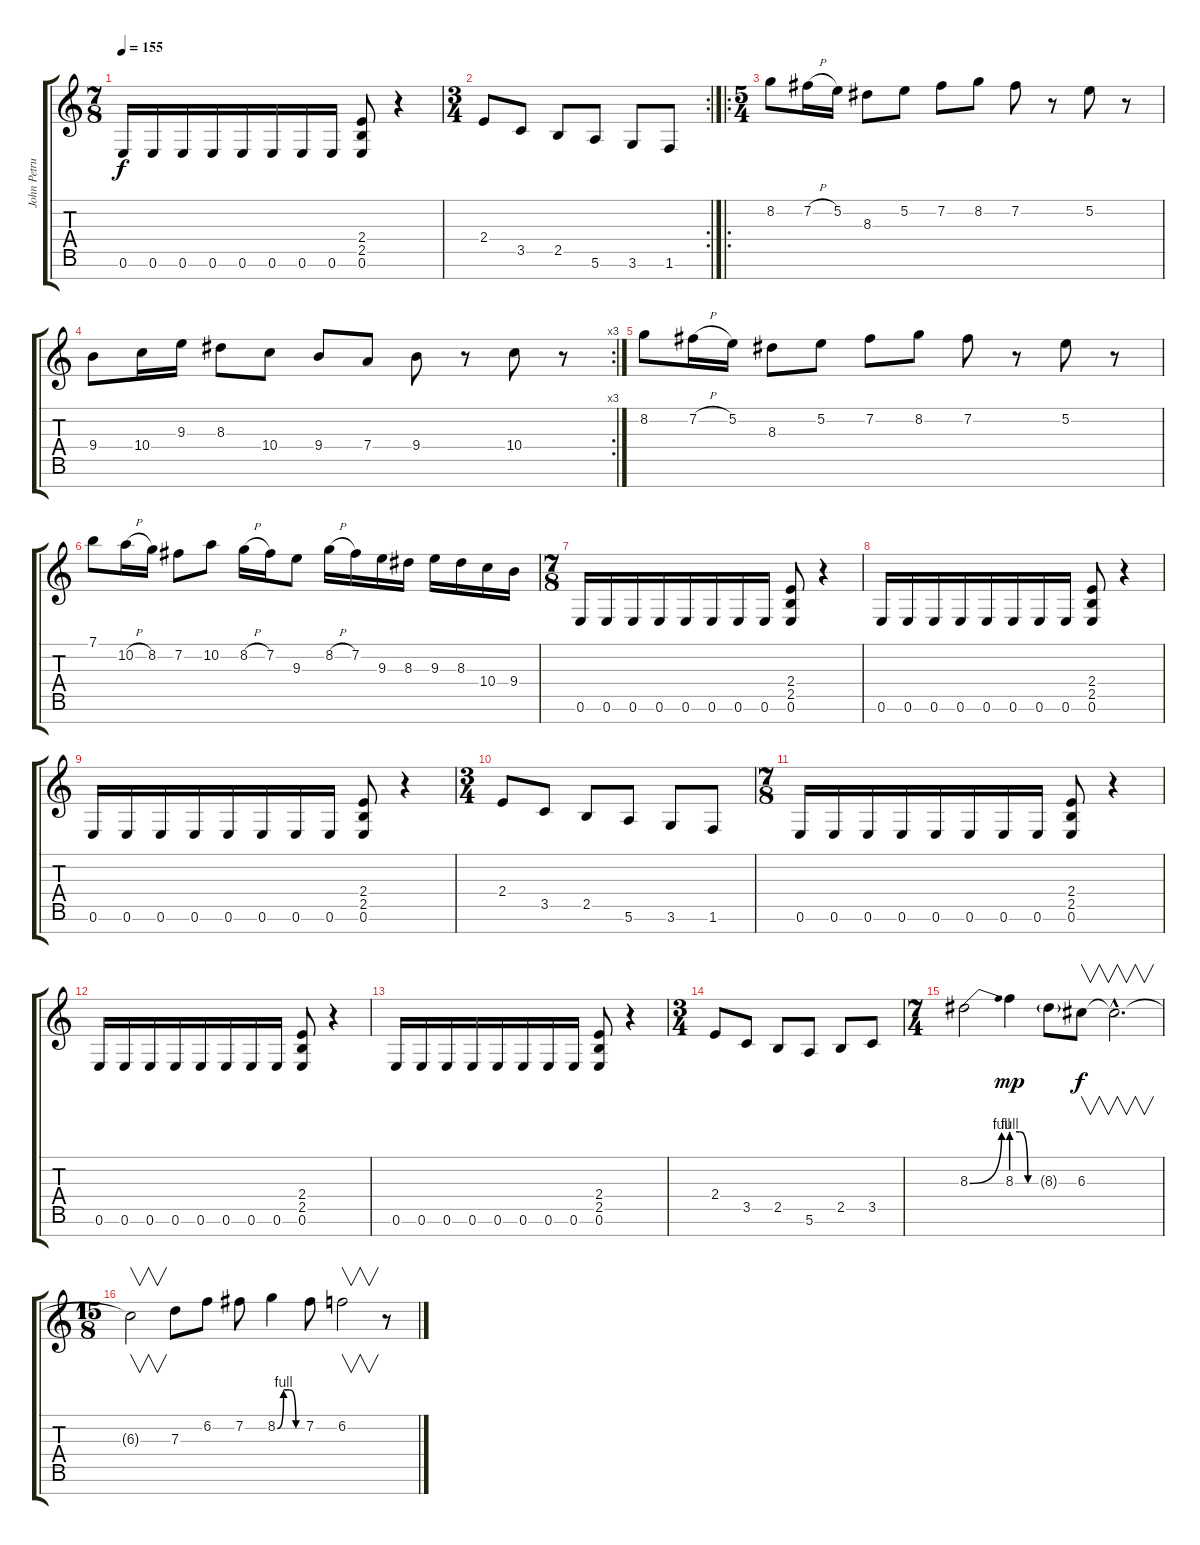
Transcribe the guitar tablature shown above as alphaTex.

\track ("John Petrucci (Solo)" "John Petru") {instrument distortionguitar}
\staff {score tabs}
\tuning (E4 B3 G3 D3 A2 E2 B1) {hide}
\ts (7 8)
\tempo 155
\clef g2
\ks c
0.6.16{dy f} 0.6.16 0.6.16 0.6.16 0.6.16 0.6.16 0.6.16 0.6.16 (2.4 2.5 0.6).8 r.4 |
\rc 2
\ts (3 4)
2.4.8 3.5.8 2.5.8 5.6.8 3.6.8 1.6.8 |
\ro
\ts (5 4)
8.2.8 7.2{h}.16 5.2.16 8.3.8 5.2.8 7.2.8 8.2.8 7.2.8 r.8 5.2.8 r.8 |
\rc 3
9.4.8 10.4.16 9.3.16 8.3.8 10.4.8 9.4.8 7.4.8 9.4.8 r.8 10.4.8 r.8 |
8.2.8 7.2{h}.16 5.2.16 8.3.8 5.2.8 7.2.8 8.2.8 7.2.8 r.8 5.2.8 r.8 |
7.1.8 10.2{h}.16 8.2.16 7.2.8 10.2.8 8.2{h}.16 7.2.16 9.3.8 8.2{h}.16 7.2.16 9.3.16 8.3.16 9.3.16 8.3.16 10.4.16 9.4.16 |
\ts (7 8)
0.6.16 0.6.16 0.6.16 0.6.16 0.6.16 0.6.16 0.6.16 0.6.16 (2.4 2.5 0.6).8 r.4 |
0.6.16 0.6.16 0.6.16 0.6.16 0.6.16 0.6.16 0.6.16 0.6.16 (2.4 2.5 0.6).8 r.4 |
0.6.16 0.6.16 0.6.16 0.6.16 0.6.16 0.6.16 0.6.16 0.6.16 (2.4 2.5 0.6).8 r.4 |
\ts (3 4)
2.4.8 3.5.8 2.5.8 5.6.8 3.6.8 1.6.8 |
\ts (7 8)
0.6.16 0.6.16 0.6.16 0.6.16 0.6.16 0.6.16 0.6.16 0.6.16 (2.4 2.5 0.6).8 r.4 |
0.6.16 0.6.16 0.6.16 0.6.16 0.6.16 0.6.16 0.6.16 0.6.16 (2.4 2.5 0.6).8 r.4 |
0.6.16 0.6.16 0.6.16 0.6.16 0.6.16 0.6.16 0.6.16 0.6.16 (2.4 2.5 0.6).8 r.4 |
\ts (3 4)
2.4.8 3.5.8 2.5.8 5.6.8 2.5.8 3.5.8 |
\ts (7 4)
8.3{be (bend 0 0 60 4)}.2 8.3{be (custom 0 4 20 4 40 0 60 0)}.4{dy mp} 8.3{g}.8 6.3.8{v dy f} 6.3{hac t}.2{v d} |
\ts (15 8)
6.3{t}.2{v} 7.3.8 6.2.8 7.2.8 8.2{be (custom 0 0 15 4 30 4 45 0 60 0)}.4 7.2.8 6.2.2{v} r.8
